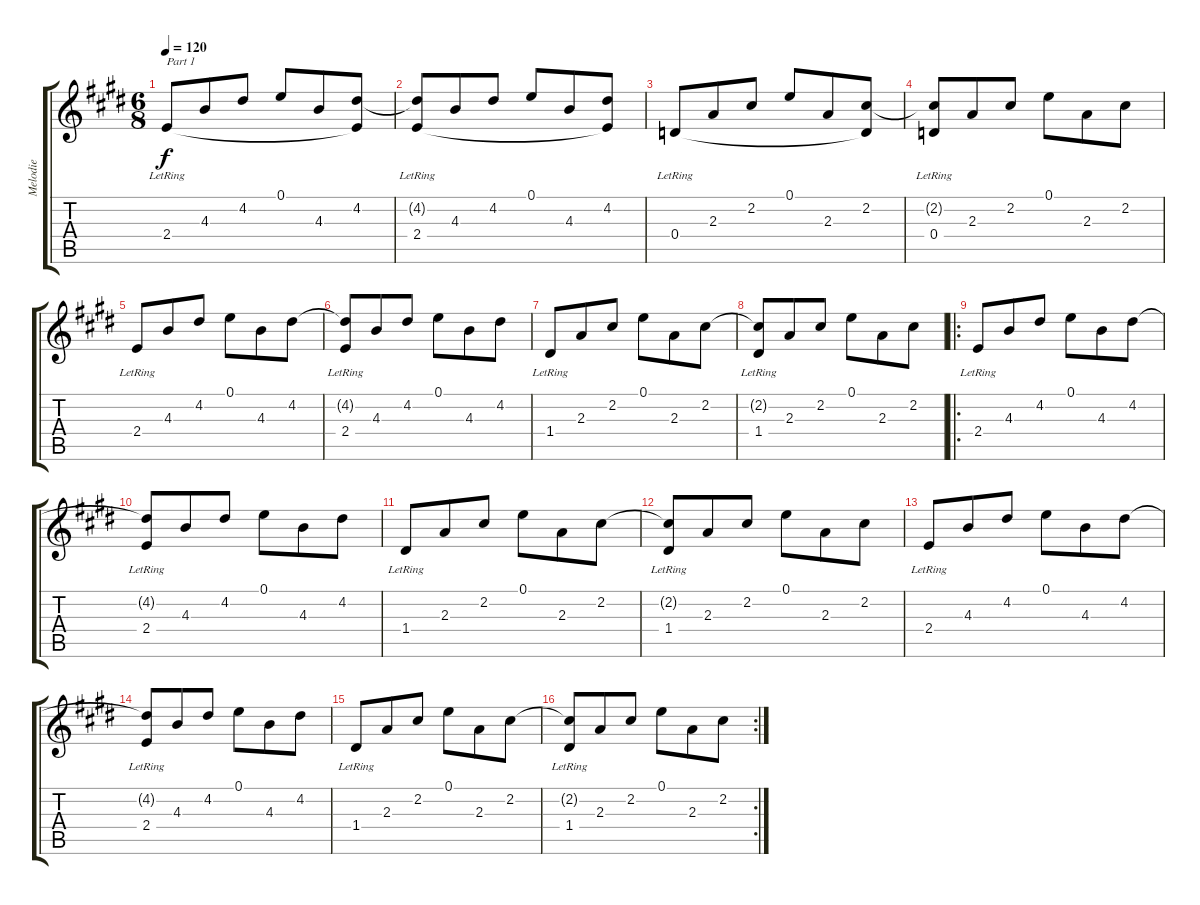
\track ("Melodie " "Melodie ") {instrument acousticguitarnylon}
\staff {score tabs}
\tuning (E4 B3 G3 D3 A2 E2) {hide}
\ts (6 8)
\tempo 120
\clef g2
\ks e
2.4{lr}.8{txt "Part 1" dy f instrument acousticguitarnylon} 4.3.8 4.2.8 0.1.8 4.3.8 (4.2 2.4{t}).8 |
(4.2{t} 2.4{lr}).8 4.3.8 4.2.8 0.1.8 4.3.8 (4.2 2.4{t}).8 |
0.4{lr}.8 2.3.8 2.2.8 0.1.8 2.3.8 (2.2 0.4{t}).8 |
(2.2{t} 0.4{lr}).8 2.3.8 2.2.8 0.1.8 2.3.8 2.2.8 |
2.4{lr}.8 4.3.8 4.2.8 0.1.8 4.3.8 4.2.8 |
(4.2{t} 2.4{lr}).8 4.3.8 4.2.8 0.1.8 4.3.8 4.2.8 |
1.4{lr}.8 2.3.8 2.2.8 0.1.8 2.3.8 2.2.8 |
(2.2{t} 1.4{lr}).8 2.3.8 2.2.8 0.1.8 2.3.8 2.2.8 |
\ro
2.4{lr}.8 4.3.8 4.2.8 0.1.8 4.3.8 4.2.8 |
(4.2{t} 2.4{lr}).8 4.3.8 4.2.8 0.1.8 4.3.8 4.2.8 |
1.4{lr}.8 2.3.8 2.2.8 0.1.8 2.3.8 2.2.8 |
(2.2{t} 1.4{lr}).8 2.3.8 2.2.8 0.1.8 2.3.8 2.2.8 |
2.4{lr}.8 4.3.8 4.2.8 0.1.8 4.3.8 4.2.8 |
(4.2{t} 2.4{lr}).8 4.3.8 4.2.8 0.1.8 4.3.8 4.2.8 |
1.4{lr}.8 2.3.8 2.2.8 0.1.8 2.3.8 2.2.8 |
\rc 2
(2.2{t} 1.4{lr}).8 2.3.8 2.2.8 0.1.8 2.3.8 2.2.8
